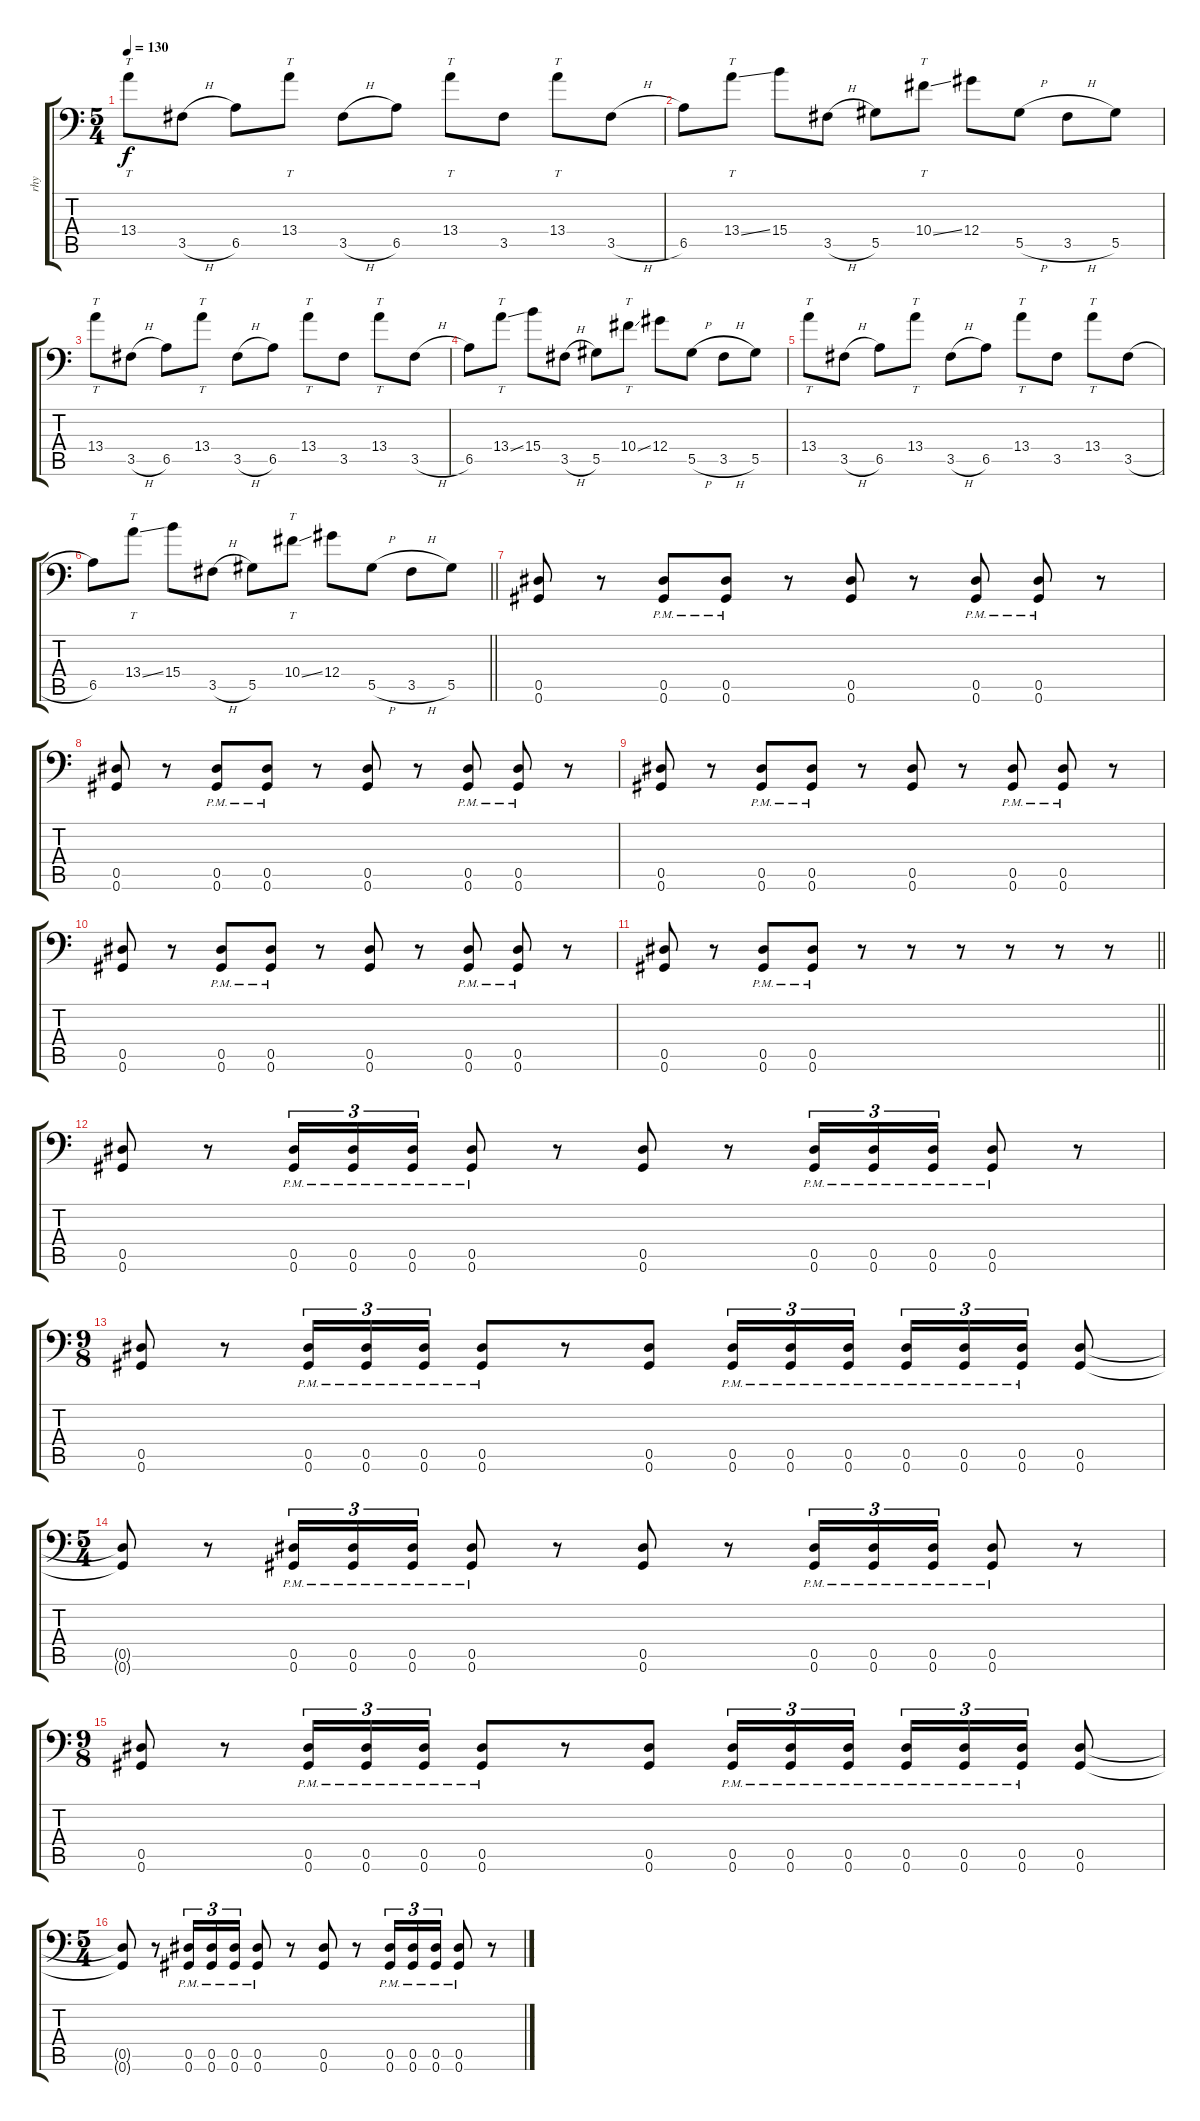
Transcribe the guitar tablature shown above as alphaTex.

\track ("rhy" "rhy") {instrument distortionguitar}
\staff {score tabs}
\tuning (Bb3 F3 Db3 Ab2 Eb2 Ab1) {hide}
\ts (5 4)
\tempo 130
\clef f4
\ks c
13.4.8{tt dy f} 3.5{h}.8 6.5.8 13.4.8{tt} 3.5{h}.8 6.5.8 13.4.8{tt} 3.5.8 13.4.8{tt} 3.5{h}.8 |
6.5.8 13.4{ss}.8{tt} 15.4.8 3.5{h}.8 5.5.8 10.4{ss}.8{tt} 12.4.8 5.5{h}.8 3.5{h}.8 5.5.8 |
13.4.8{tt} 3.5{h}.8 6.5.8 13.4.8{tt} 3.5{h}.8 6.5.8 13.4.8{tt} 3.5.8 13.4.8{tt} 3.5{h}.8 |
6.5.8 13.4{ss}.8{tt} 15.4.8 3.5{h}.8 5.5.8 10.4{ss}.8{tt} 12.4.8 5.5{h}.8 3.5{h}.8 5.5.8 |
13.4.8{tt} 3.5{h}.8 6.5.8 13.4.8{tt} 3.5{h}.8 6.5.8 13.4.8{tt} 3.5.8 13.4.8{tt} 3.5{h}.8 |
\barLineRight lightlight
6.5.8 13.4{ss}.8{tt} 15.4.8 3.5{h}.8 5.5.8 10.4{ss}.8{tt} 12.4.8 5.5{h}.8 3.5{h}.8 5.5.8 |
\section ("" "")
(0.5 0.6).8 r.8 (0.5{pm} 0.6{pm}).8 (0.5{pm} 0.6{pm}).8 r.8 (0.5 0.6).8 r.8 (0.5{pm} 0.6{pm}).8 (0.5{pm} 0.6{pm}).8 r.8 |
(0.5 0.6).8 r.8 (0.5{pm} 0.6{pm}).8 (0.5{pm} 0.6{pm}).8 r.8 (0.5 0.6).8 r.8 (0.5{pm} 0.6{pm}).8 (0.5{pm} 0.6{pm}).8 r.8 |
(0.5 0.6).8 r.8 (0.5{pm} 0.6{pm}).8 (0.5{pm} 0.6{pm}).8 r.8 (0.5 0.6).8 r.8 (0.5{pm} 0.6{pm}).8 (0.5{pm} 0.6{pm}).8 r.8 |
(0.5 0.6).8 r.8 (0.5{pm} 0.6{pm}).8 (0.5{pm} 0.6{pm}).8 r.8 (0.5 0.6).8 r.8 (0.5{pm} 0.6{pm}).8 (0.5{pm} 0.6{pm}).8 r.8 |
\barLineRight lightlight
(0.5 0.6).8 r.8 (0.5{pm} 0.6{pm}).8 (0.5{pm} 0.6{pm}).8 r.8 r.8 r.8 r.8 r.8 r.8 |
\section ("" "")
(0.5 0.6).8 r.8 (0.5{pm} 0.6{pm}).16{tu (3 2)} (0.5{pm} 0.6{pm}).16{tu (3 2)} (0.5{pm} 0.6{pm}).16{tu (3 2)} (0.5{pm} 0.6{pm}).8 r.8 (0.5 0.6).8 r.8 (0.5{pm} 0.6{pm}).16{tu (3 2)} (0.5{pm} 0.6{pm}).16{tu (3 2)} (0.5{pm} 0.6{pm}).16{tu (3 2)} (0.5{pm} 0.6{pm}).8 r.8 |
\ts (9 8)
(0.5 0.6).8 r.8 (0.5{pm} 0.6{pm}).16{tu (3 2)} (0.5{pm} 0.6{pm}).16{tu (3 2)} (0.5{pm} 0.6{pm}).16{tu (3 2)} (0.5{pm} 0.6{pm}).8 r.8 (0.5 0.6).8 (0.5{pm} 0.6{pm}).16{tu (3 2)} (0.5{pm} 0.6{pm}).16{tu (3 2)} (0.5{pm} 0.6{pm}).16{tu (3 2)} (0.5{pm} 0.6{pm}).16{tu (3 2)} (0.5{pm} 0.6{pm}).16{tu (3 2)} (0.5{pm} 0.6{pm}).16{tu (3 2)} (0.5 0.6).8 |
\ts (5 4)
(0.5{t} 0.6{t}).8 r.8 (0.5{pm} 0.6{pm}).16{tu (3 2)} (0.5{pm} 0.6{pm}).16{tu (3 2)} (0.5{pm} 0.6{pm}).16{tu (3 2)} (0.5{pm} 0.6{pm}).8 r.8 (0.5 0.6).8 r.8 (0.5{pm} 0.6{pm}).16{tu (3 2)} (0.5{pm} 0.6{pm}).16{tu (3 2)} (0.5{pm} 0.6{pm}).16{tu (3 2)} (0.5{pm} 0.6{pm}).8 r.8 |
\ts (9 8)
(0.5 0.6).8 r.8 (0.5{pm} 0.6{pm}).16{tu (3 2)} (0.5{pm} 0.6{pm}).16{tu (3 2)} (0.5{pm} 0.6{pm}).16{tu (3 2)} (0.5{pm} 0.6{pm}).8 r.8 (0.5 0.6).8 (0.5{pm} 0.6{pm}).16{tu (3 2)} (0.5{pm} 0.6{pm}).16{tu (3 2)} (0.5{pm} 0.6{pm}).16{tu (3 2)} (0.5{pm} 0.6{pm}).16{tu (3 2)} (0.5{pm} 0.6{pm}).16{tu (3 2)} (0.5{pm} 0.6{pm}).16{tu (3 2)} (0.5 0.6).8 |
\ts (5 4)
(0.5{t} 0.6{t}).8 r.8 (0.5{pm} 0.6{pm}).16{tu (3 2)} (0.5{pm} 0.6{pm}).16{tu (3 2)} (0.5{pm} 0.6{pm}).16{tu (3 2)} (0.5{pm} 0.6{pm}).8 r.8 (0.5 0.6).8 r.8 (0.5{pm} 0.6{pm}).16{tu (3 2)} (0.5{pm} 0.6{pm}).16{tu (3 2)} (0.5{pm} 0.6{pm}).16{tu (3 2)} (0.5{pm} 0.6{pm}).8 r.8
